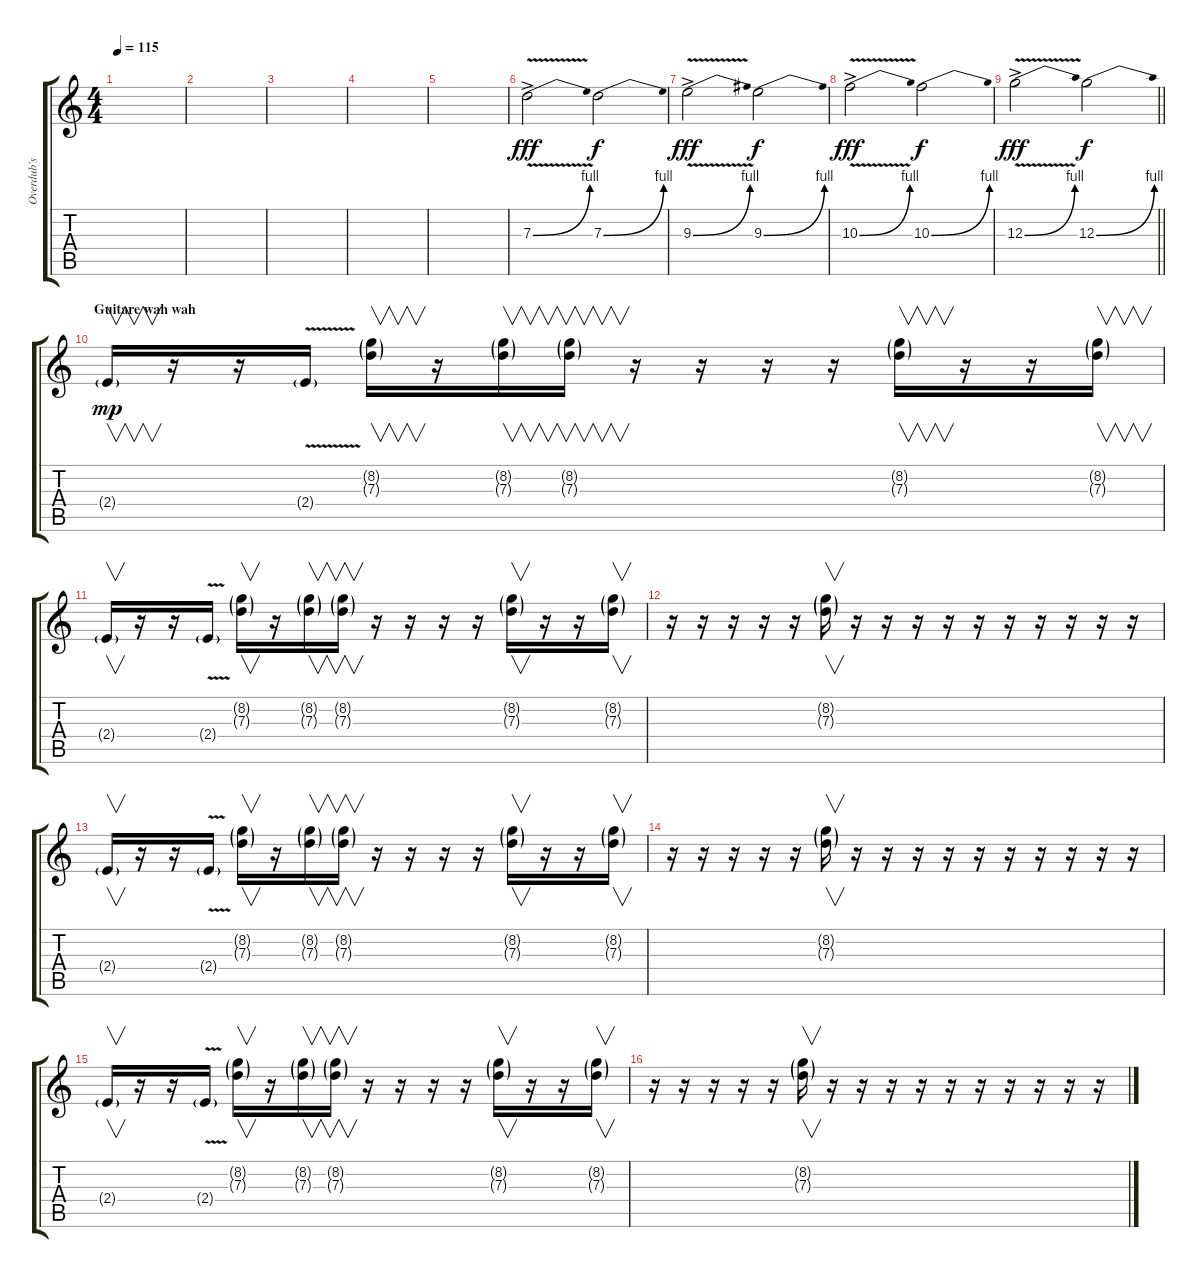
\track ("Overdub's guitare" "Overdub's ") {instrument distortionguitar}
\staff {score tabs}
\tuning (E4 B3 G3 D3 A2 E2) {hide}
\ts (4 4)
\tempo 115
\clef g2
\ks c
|
|
|
|
|
7.3{be (bend 0 0 60 4) v ac}.2{dy fff volume 16 balance 0} 7.3{be (bend 0 0 60 4)}.2{dy f} |
9.3{be (bend 0 0 60 4) v ac}.2{dy fff} 9.3{be (bend 0 0 60 4)}.2{dy f} |
10.3{be (bend 0 0 60 4) v ac}.2{dy fff} 10.3{be (bend 0 0 60 4)}.2{dy f} |
\barLineRight lightlight
12.3{be (bend 0 0 60 4) v ac}.2{dy fff} 12.3{be (bend 0 0 60 4)}.2{dy f} |
\section ("" "Guitare wah wah")
2.4{g}.16{v dy mp volume 11 balance 8} r.16 r.16 2.4{v g}.16 (8.2{g} 7.3{g}).16{v} r.16 (8.2{g} 7.3{g}).16{v} (8.2{g} 7.3{g}).16{v} r.16 r.16 r.16 r.16 (8.2{g} 7.3{g}).16{v} r.16 r.16 (8.2{g} 7.3{g}).16{v} |
2.4{g}.16{v} r.16 r.16 2.4{v g}.16 (8.2{g} 7.3{g}).16{v} r.16 (8.2{g} 7.3{g}).16{v} (8.2{g} 7.3{g}).16{v} r.16 r.16 r.16 r.16 (8.2{g} 7.3{g}).16{v} r.16 r.16 (8.2{g} 7.3{g}).16{v} |
r.16 r.16 r.16 r.16 r.16 (8.2{g} 7.3{g}).16{v} r.16 r.16 r.16 r.16 r.16 r.16 r.16 r.16 r.16 r.16 |
2.4{g}.16{v} r.16 r.16 2.4{v g}.16 (8.2{g} 7.3{g}).16{v} r.16 (8.2{g} 7.3{g}).16{v} (8.2{g} 7.3{g}).16{v} r.16 r.16 r.16 r.16 (8.2{g} 7.3{g}).16{v} r.16 r.16 (8.2{g} 7.3{g}).16{v} |
r.16 r.16 r.16 r.16 r.16 (8.2{g} 7.3{g}).16{v} r.16 r.16 r.16 r.16 r.16 r.16 r.16 r.16 r.16 r.16 |
2.4{g}.16{v} r.16 r.16 2.4{v g}.16 (8.2{g} 7.3{g}).16{v} r.16 (8.2{g} 7.3{g}).16{v} (8.2{g} 7.3{g}).16{v} r.16 r.16 r.16 r.16 (8.2{g} 7.3{g}).16{v} r.16 r.16 (8.2{g} 7.3{g}).16{v} |
r.16 r.16 r.16 r.16 r.16 (8.2{g} 7.3{g}).16{v} r.16 r.16 r.16 r.16 r.16 r.16 r.16 r.16 r.16 r.16
